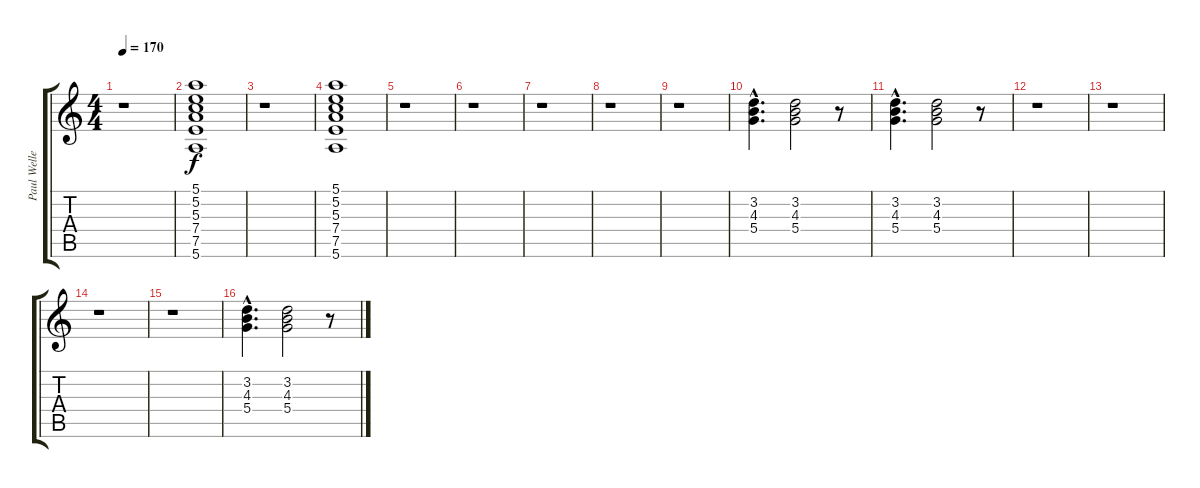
\track ("Paul Weller Rhythm  " "Paul Welle") {instrument electricguitarclean}
\staff {score tabs}
\tuning (E4 B3 G3 D3 A2 E2) {hide}
\ts (4 4)
\tempo 170
\clef g2
\ks c
r.1{dy f instrument electricguitarclean} |
(5.1 5.2 5.3 7.4 7.5 5.6).1 |
r.1 |
(5.1 5.2 5.3 7.4 7.5 5.6).1 |
r.1 |
r.1 |
r.1 |
r.1 |
r.1 |
(3.2{hac} 4.3{hac} 5.4{hac}).4{d} (3.2 4.3 5.4).2 r.8 |
(3.2{hac} 4.3{hac} 5.4{hac}).4{d} (3.2 4.3 5.4).2 r.8 |
r.1 |
r.1 |
r.1 |
r.1 |
(3.2{hac} 4.3{hac} 5.4{hac}).4{d} (3.2 4.3 5.4).2 r.8
